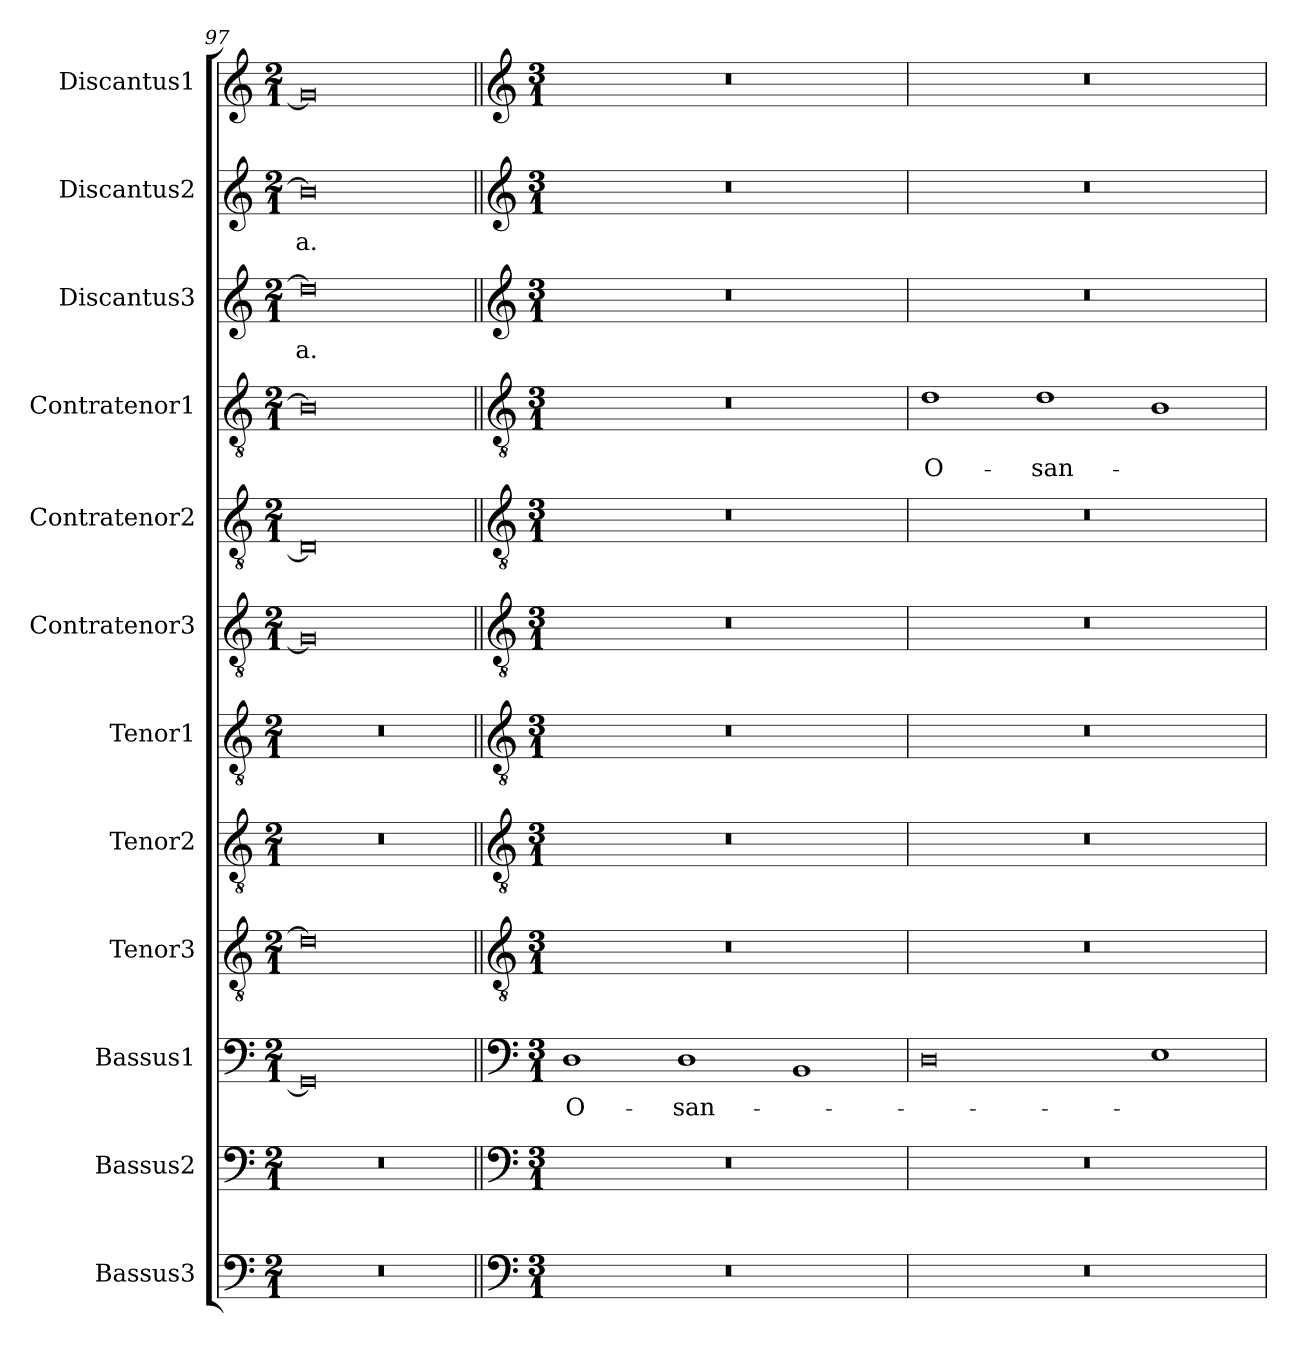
**kern	**kern	**kern	**text	**kern	**kern	**kern	**kern	**kern	**kern	**text	**kern	**text	**kern	**text	**kern
*part12	*part11	*part10	*part10	*part9	*part8	*part7	*part6	*part5	*part4	*part4	*part3	*part3	*part2	*part2	*part1
*staff12	*staff11	*staff10	*staff10	*staff9	*staff8	*staff7	*staff6	*staff5	*staff4	*staff4	*staff3	*staff3	*staff2	*staff2	*staff1
*I"Bassus3	*I"Bassus2	*I"Bassus1	*	*I"Tenor3	*I"Tenor2	*I"Tenor1	*I"Contratenor3	*I"Contratenor2	*I"Contratenor1	*	*I"Discantus3	*	*I"Discantus2	*	*I"Discantus1
*I'B3	*I'B2	*I'B1	*	*I'T3	*I'T2	*I'T1	*I'Ct3	*I'Ct2	*I'Ct1	*	*I'D3	*	*I'D2	*	*I'D1
*clefF4	*clefF4	*clefF4	*	*clefGv2	*clefGv2	*clefGv2	*clefGv2	*clefGv2	*clefGv2	*	*clefG2	*	*clefG2	*	*clefG2
*k[]	*k[]	*k[]	*	*k[]	*k[]	*k[]	*k[]	*k[]	*k[]	*	*k[]	*	*k[]	*	*k[]
*M2/1	*M2/1	*M2/1	*	*M2/1	*M2/1	*M2/1	*M2/1	*M2/1	*M2/1	*	*M2/1	*	*M2/1	*	*M2/1
=97	=97	=97	=97	=97	=97	=97	=97	=97	=97	=97	=97	=97	=97	=97	=97
0r	0r	0GG]	.	0d]	0r	0r	0G]	0D]	0B]	.	0dd]	-a.	0b]	-a.	0g]
!!LO:LB:g=z
=98||	=98||	=98||	=98||	=98||	=98||	=98||	=98||	=98||	=98||	=98||	=98||	=98||	=98||	=98||	=98||
*clefF4	*clefF4	*clefF4	*	*clefGv2	*clefGv2	*clefGv2	*clefGv2	*clefGv2	*clefGv2	*	*clefG2	*	*clefG2	*	*clefG2
*k[]	*k[]	*k[]	*	*k[]	*k[]	*k[]	*k[]	*k[]	*k[]	*	*k[]	*	*k[]	*	*k[]
*M3/1	*M3/1	*M3/1	*	*M3/1	*M3/1	*M3/1	*M3/1	*M3/1	*M3/1	*	*M3/1	*	*M3/1	*	*M3/1
0.r	0.r	1D	O-	0.r	0.r	0.r	0.r	0.r	0.r	.	0.r	.	0.r	.	0.r
.	.	1D	-san-	.	.	.	.	.	.	.	.	.	.	.	.
.	.	1BB	.	.	.	.	.	.	.	.	.	.	.	.	.
=99	=99	=99	=99	=99	=99	=99	=99	=99	=99	=99	=99	=99	=99	=99	=99
0.r	0.r	0D	.	0.r	0.r	0.r	0.r	0.r	1d	O-	0.r	.	0.r	.	0.r
.	.	.	.	.	.	.	.	.	1d	-san-	.	.	.	.	.
.	.	1E	.	.	.	.	.	.	1B	.	.	.	.	.	.
=	=	=	=	=	=	=	=	=	=	=	=	=	=	=	=
*-	*-	*-	*-	*-	*-	*-	*-	*-	*-	*-	*-	*-	*-	*-	*-
